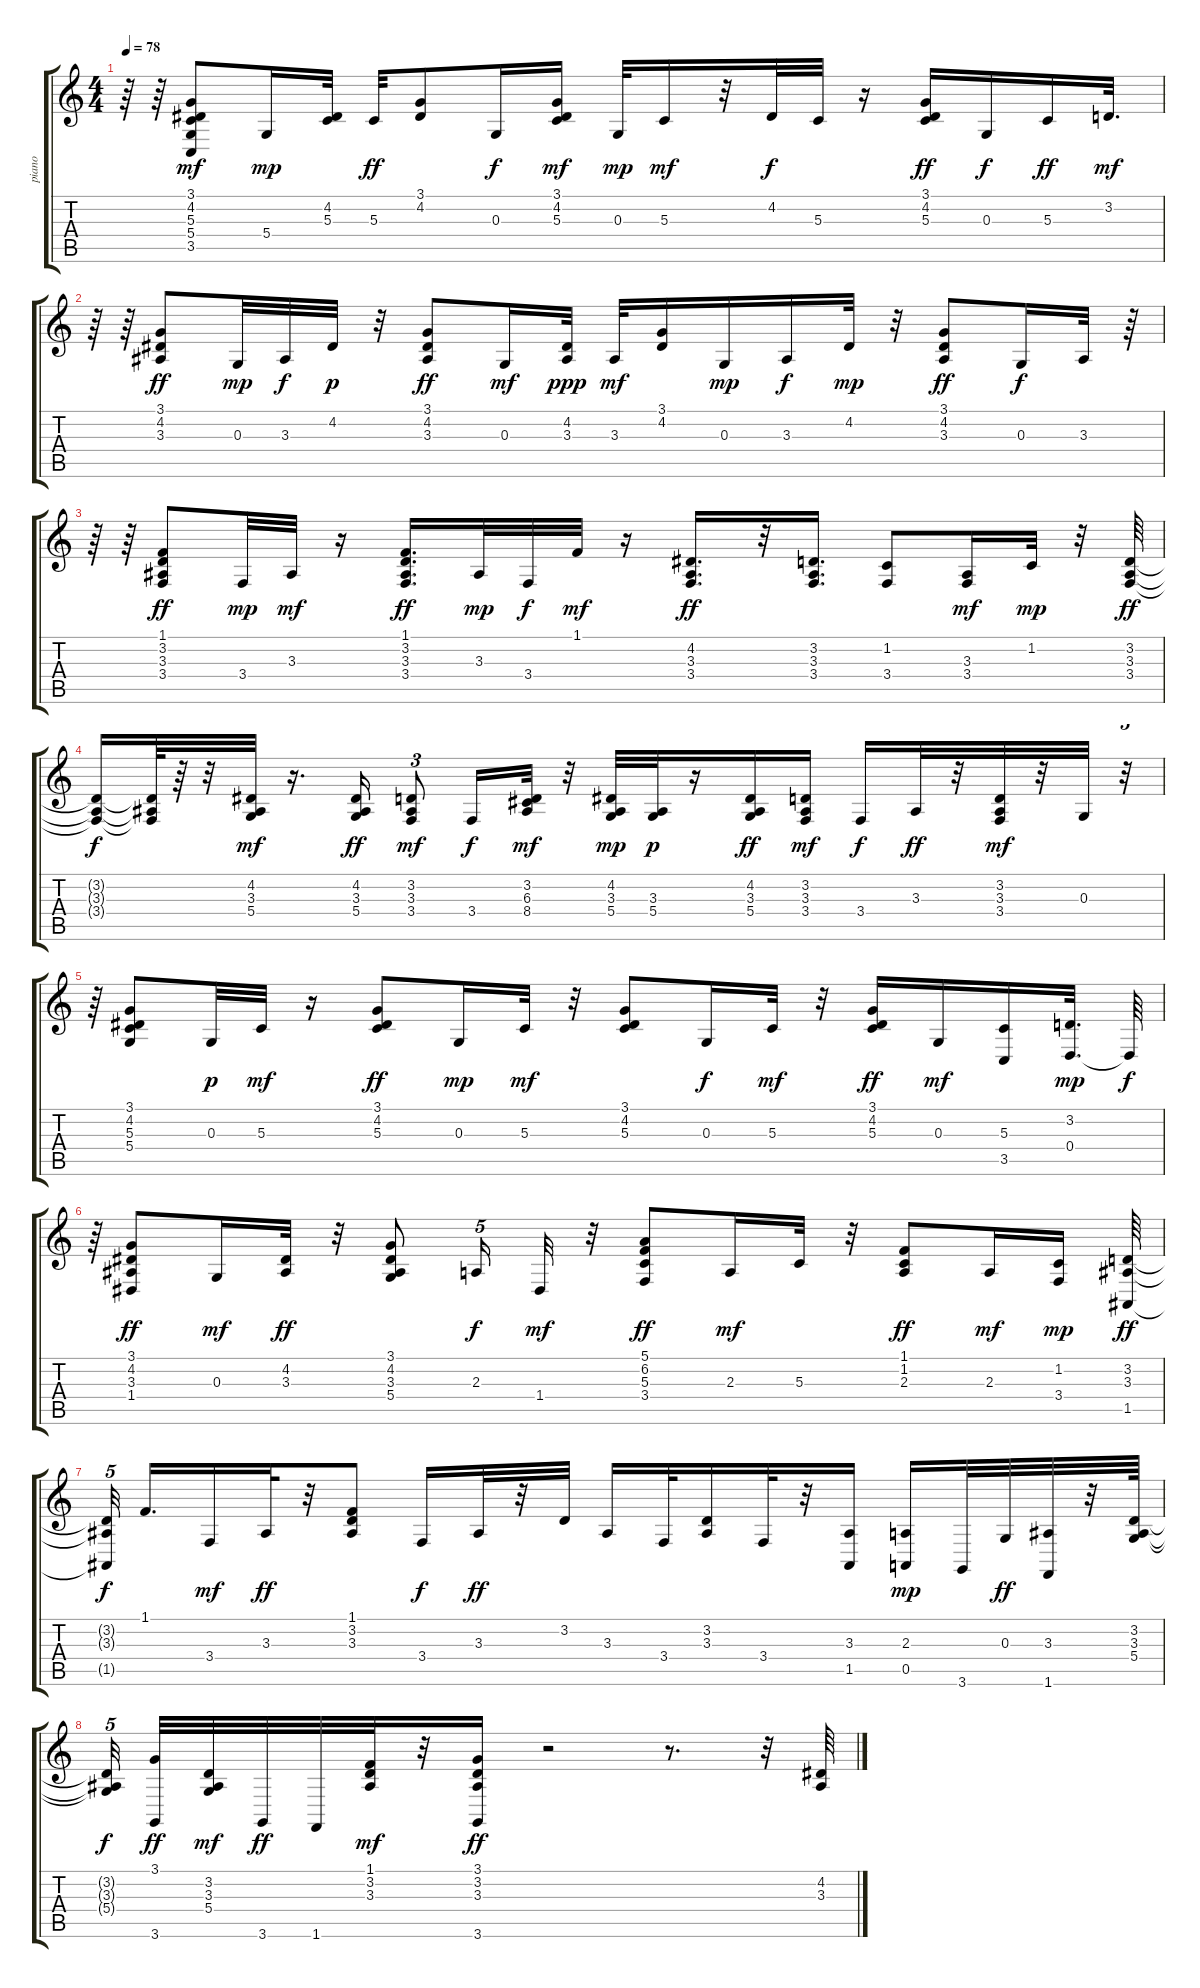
\track ("piano" "piano") {instrument honkytonkpiano}
\staff {score tabs}
\tuning (E4 B3 G3 D3 A2 E2) {hide}
\ts (4 4)
\tempo 78
\clef g2
\ks c
r.64{dy mp} r.64 (3.1 4.2 5.3 5.4 3.5).8{dy mf} 5.4.16{dy mp} (4.2 5.3).32 5.3.32{dy ff} (3.1 4.2).8 0.3.16{dy f} (3.1 4.2 5.3).16{dy mf} 0.3.32{dy mp} 5.3.16{dy mf} r.32 4.2.32{dy f} 5.3.32 r.16 (3.1 4.2 5.3).16{dy ff} 0.3.16{dy f} 5.3.16{dy ff} 3.2.32{d dy mf} |
r.64 r.64 (3.1 4.2 3.3).8{dy ff} 0.3.32{dy mp} 3.3.32{dy f} 4.2.32{dy p} r.32 (3.1 4.2 3.3).8{dy ff} 0.3.16{dy mf} (4.2 3.3).32{dy ppp} 3.3.32{dy mf} (3.1 4.2).16 0.3.16{dy mp} 3.3.16{dy f} 4.2.32{dy mp} r.32 (3.1 4.2 3.3).8{dy ff} 0.3.16{dy f} 3.3.32 r.64 |
r.64 r.64 (1.1 3.2 3.3 3.4).8{dy ff} 3.4.32{dy mp} 3.3.32{dy mf} r.16 (1.1 3.2 3.3 3.4).16{d dy ff} 3.3.32{dy mp} 3.4.32{dy f} 1.1.32{dy mf} r.16 (4.2 3.3 3.4).16{d dy ff} r.32 (3.2 3.3 3.4).16{d} (1.2 3.4).8 (3.3 3.4).16{dy mf} 1.2.32{dy mp} r.32 (3.2 3.3 3.4).64{dy ff} |
(3.2{t} 3.3{t} 3.4{t}).16{dy f} (3.2{t} 3.3{t} 3.4{t}).64 r.64 r.32 (4.2 3.3 5.4).32{dy mf} r.16{d} (4.2 3.3 5.4).16{dy ff} (3.2 3.3 3.4).8{tu (3 2) dy mf} 3.4.16{dy f} (3.2 6.3 8.4).32{dy mf} r.32 (4.2 3.3 5.4).32{dy mp} (3.3 5.4).32{dy p} r.16 (4.2 3.3 5.4).16{dy ff} (3.2 3.3 3.4).16{dy mf} 3.4.16{dy f} 3.3.32{dy ff} r.32 (3.2 3.3 3.4).32{dy mf} r.32 0.3.32 r.32{tu (5 4)} |
r.64 (3.1 4.2 5.3 5.4).8 0.3.32{dy p} 5.3.32{dy mf} r.16 (3.1 4.2 5.3).8{dy ff} 0.3.16{dy mp} 5.3.32{dy mf} r.32 (3.1 4.2 5.3).8 0.3.16{dy f} 5.3.32{dy mf} r.32 (3.1 4.2 5.3).16{dy ff} 0.3.16{dy mf} (5.3 3.5).16 (3.2 0.4).32{d dy mp} 0.4{t}.64{dy f} |
r.64 (3.1 4.2 3.3 1.4).8{dy ff} 0.3.16{dy mf} (4.2 3.3).32{dy ff} r.32 (3.1 4.2 3.3 5.4).8 2.3.16{tu (5 4) dy f} 1.4.32{dy mf} r.32 (5.1 6.2 5.3 3.4).8{dy ff} 2.3.16{dy mf} 5.3.32 r.32 (1.1 1.2 2.3).8{dy ff} 2.3.16{dy mf} (1.2 3.4).16{dy mp} (3.2 3.3 1.5).64{dy ff} |
(3.2{t} 3.3{t} 1.5{t}).32{tu (5 4) dy f} 1.1.16{d} 3.4.16{dy mf} 3.3.32{dy ff} r.32 (1.1 3.2 3.3).8 3.4.16{dy f} 3.3.32{dy ff} r.32 3.2.32 3.3.16 3.4.32 (3.2 3.3).16 3.4.32 r.32 (3.3 1.5).16 (2.3 0.5).16{dy mp} 3.6.32 0.3.32{dy ff} (3.3 1.6).32 r.32 (3.2 3.3 5.4).64 |
(3.2{t} 3.3{t} 5.4{t}).32{tu (5 4) dy f} (3.1 3.6).32{dy ff} (3.2 3.3 5.4).32{dy mf} 3.6.32{dy ff} 1.6.32 (1.1 3.2 3.3).32{dy mf} r.32 (3.1 3.2 3.3 3.6).16{dy ff} r.2 r.8{d} r.32 (4.2 3.3).64
